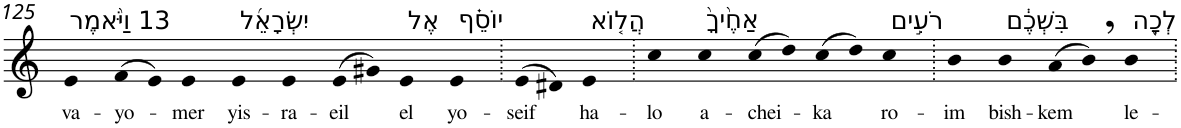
**kern	**text
*part1	*part1
*staff1	*staff1
*I"Piano	*
*I'Pno	*
!!LO:PB:g=z
*clefG2	*
*k[]	*
=125	=125
!LO:TX:a:t=13 וַיֹּ֨אמֶר	!
!	!LO:LY:b
4e	va-
!	!LO:LY:b
(>8f	-yo-
8e)	.
!	!LO:LY:b
4e	-mer
!LO:TX:a:t=יִשְׂרָאֵ֜ל	!
!	!LO:LY:b
4e	yis-
!	!LO:LY:b
4e	-ra-
!	!LO:LY:b
(>8e	-eil
8g#X)	.
!LO:TX:a:t=אֶל	!
!	!LO:LY:b
4e	el
!LO:TX:a:t=יוֹסֵ֗ף	!
!	!LO:LY:b
4e	yo-
=126.	=126.
!	!LO:LY:b
(>8e	-seif
8d#X)	.
!LO:TX:a:t=הֲל֤וֹא	!
!	!LO:LY:b
4e	ha-
=127.	=127.
!	!LO:LY:b
4cc	-lo
!LO:TX:a:t=אַחֶ֙יךָ֙	!
!	!LO:LY:b
4cc	a-
!	!LO:LY:b
(>8cc	-chei-
8dd)	.
!	!LO:LY:b
(>8cc	-ka
8dd)	.
!LO:TX:a:t=רֹעִ֣ים	!
!	!LO:LY:b
4cc	ro-
=128.	=128.
!	!LO:LY:b
4b	-im
!LO:TX:a:t=בִּשְׁכֶ֔ם	!
!	!LO:LY:b
4b	bish-
!	!LO:LY:b
(>8a	-kem
8b,)	.
!LO:TX:a:t=לְכָ֖ה	!
!	!LO:LY:b
4b	le-
=.	=.
*-	*-
